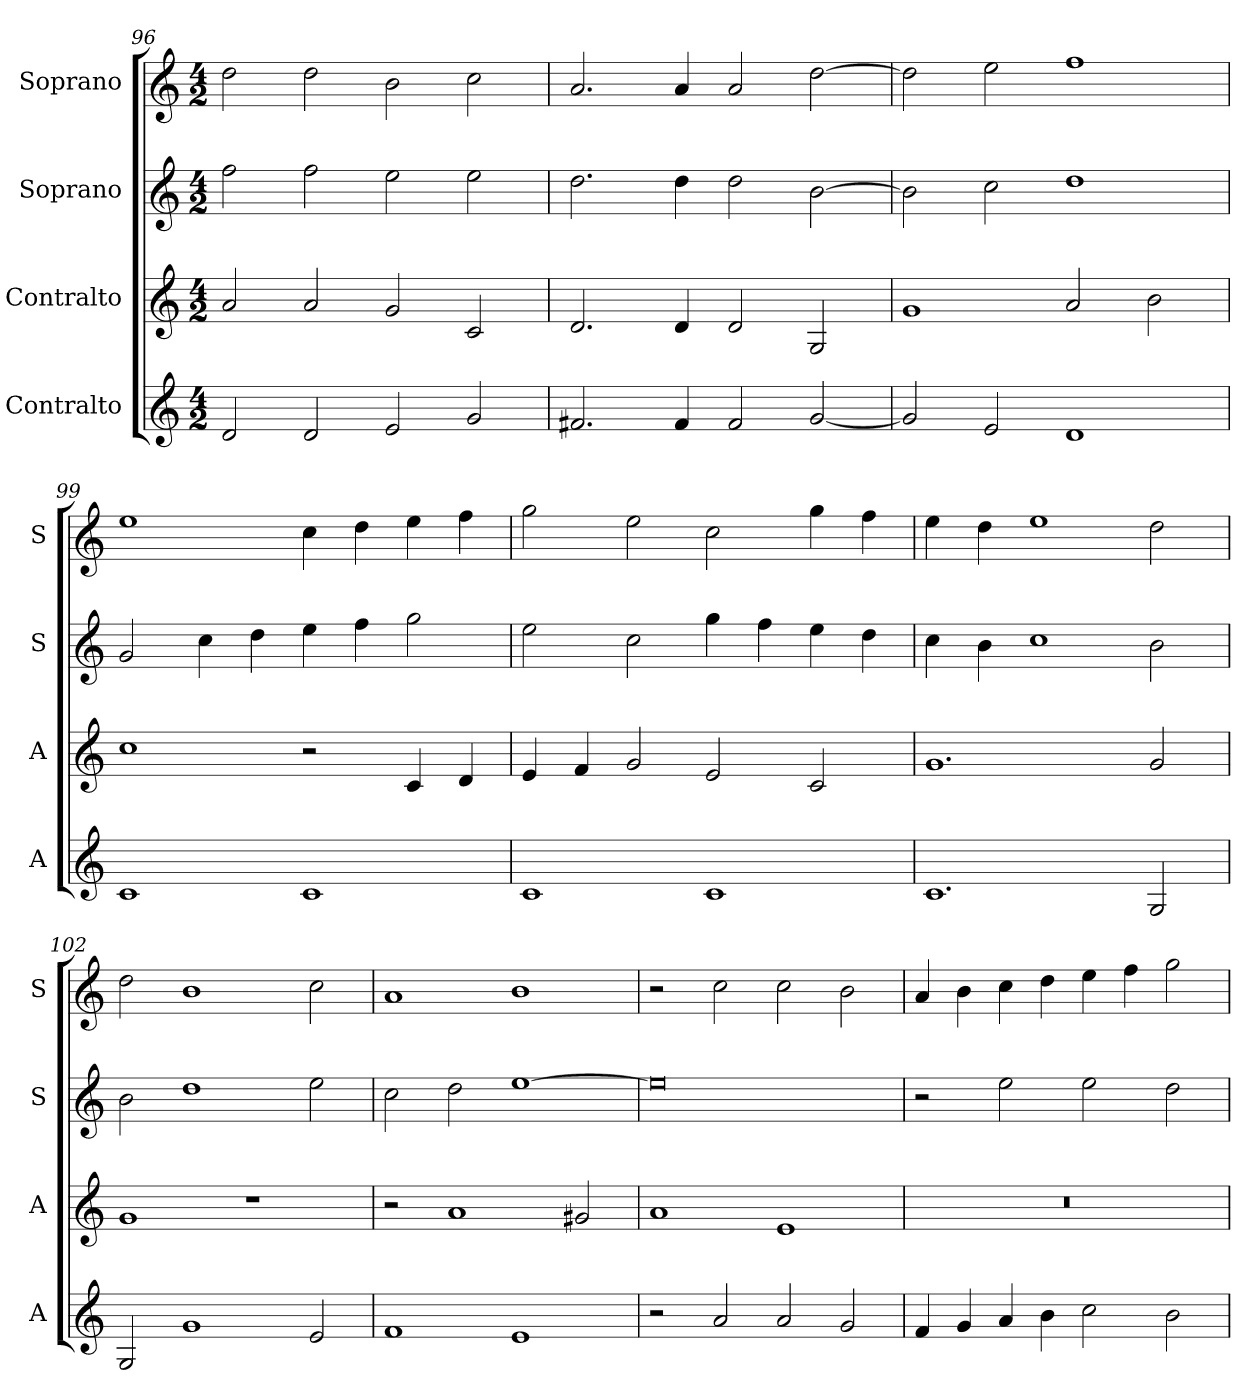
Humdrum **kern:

**kern	**kern	**kern	**kern
*part4	*part3	*part2	*part1
*staff4	*staff3	*staff2	*staff1
*I"Contralto	*I"Contralto	*I"Soprano	*I"Soprano
*I'A	*I'A	*I'S	*I'S
*clefG2	*clefG2	*clefG2	*clefG2
*k[]	*k[]	*k[]	*k[]
*G:mix	*G:mix	*G:mix	*G:mix
*M4/2	*M4/2	*M4/2	*M4/2
=96	=96	=96	=96
2d	2a	2ff	2dd
2d	2a	2ff	2dd
2e	2g	2ee	2b
2g	2c	2ee	2cc
=97	=97	=97	=97
2.f#X	2.d	2.dd	2.a
4f#	4d	4dd	4a
2f#	2d	2dd	2a
[2g	2G	[2b	[2dd
=98	=98	=98	=98
2g]	1g	2b]	2dd]
2e	.	2cc	2ee
1d	2a	1dd	1ff
.	2b	.	.
=99	=99	=99	=99
1c	1cc	2g	1ee
.	.	4cc	.
.	.	4dd	.
1c	2r	4ee	4cc
.	.	4ff	4dd
.	4c	2gg	4ee
.	4d	.	4ff
=100	=100	=100	=100
1c	4e	2ee	2gg
.	4f	.	.
.	2g	2cc	2ee
1c	2e	4gg	2cc
.	.	4ff	.
.	2c	4ee	4gg
.	.	4dd	4ff
=101	=101	=101	=101
1.c	1.g	4cc	4ee
.	.	4b	4dd
.	.	1cc	1ee
2G	2g	2b	2dd
=102	=102	=102	=102
2G	1g	2b	2dd
1g	.	1dd	1b
.	1r	.	.
2e	.	2ee	2cc
=103	=103	=103	=103
1f	2r	2cc	1a
.	1a	2dd	.
1e	.	[1ee	1b
.	2g#X	.	.
=104	=104	=104	=104
2r	1a	0ee]	2r
2a	.	.	2cc
2a	1e	.	2cc
2g	.	.	2b
=105	=105	=105	=105
4f	0r	2r	4a
4g	.	.	4b
4a	.	2ee	4cc
4b	.	.	4dd
2cc	.	2ee	4ee
.	.	.	4ff
2b	.	2dd	2gg
=	=	=	=
*-	*-	*-	*-
